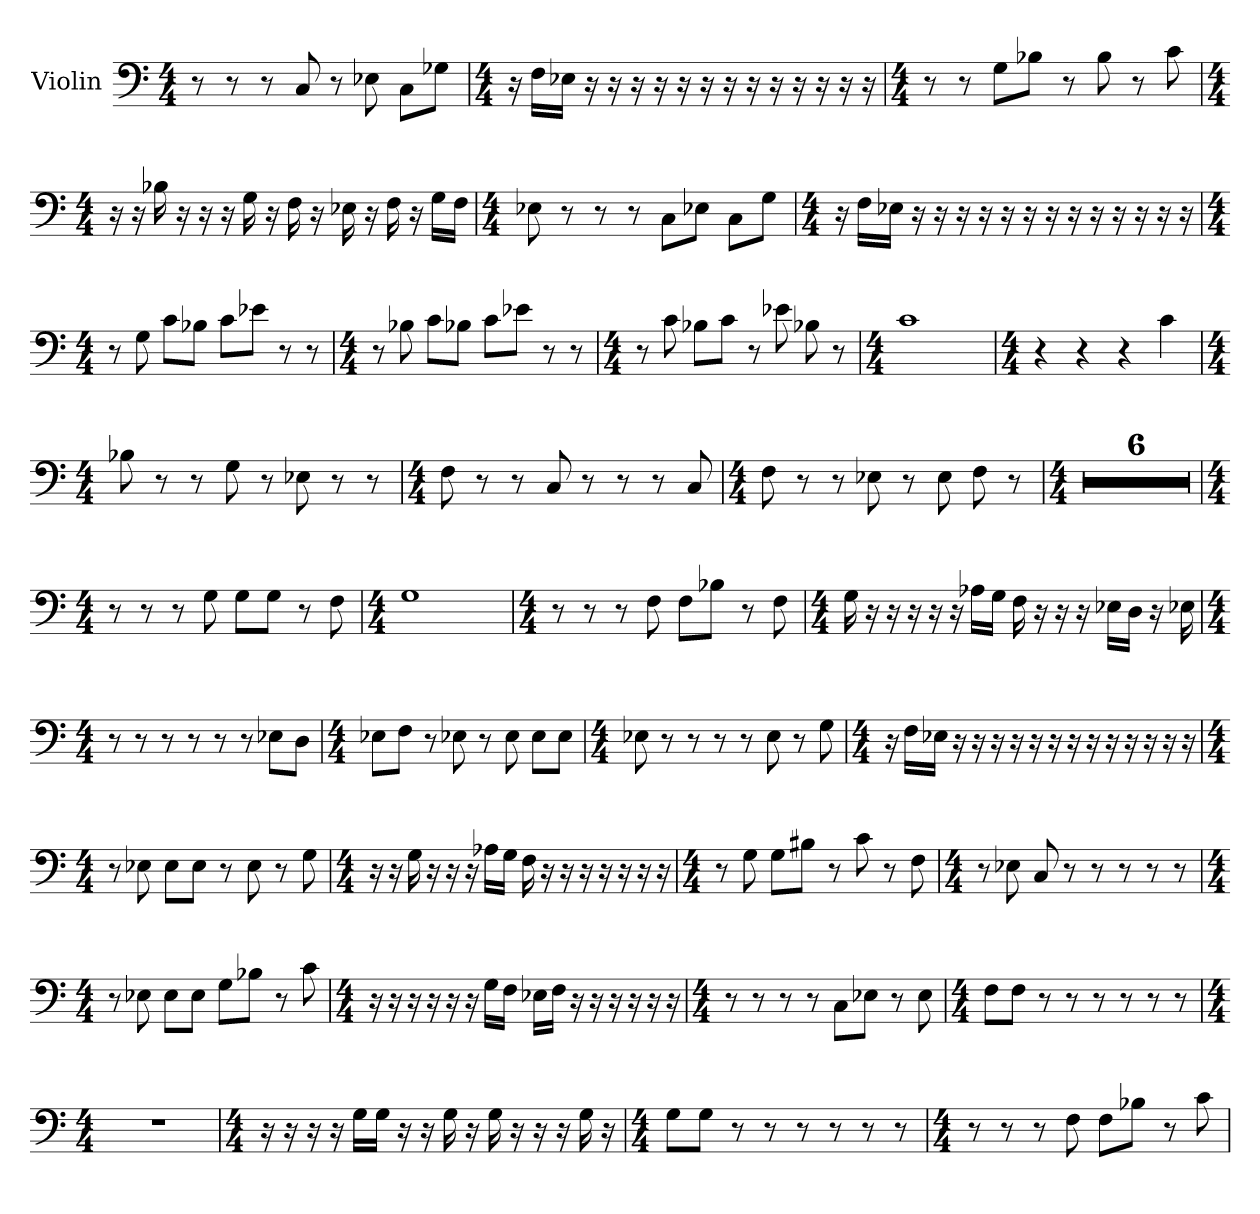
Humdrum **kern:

**kern
*part1
*staff1
*I"Violin
*I'Vln
*M4/4
=
8r
8r
8r
8C
8r
8E-X
8CL
8G-XJ
=
*M4/4
16r
16FLL
16E-XJJ
16r
16r
16r
16r
16r
16r
16r
16r
16r
16r
16r
16r
16r
=
*M4/4
8r
8r
8GL
8B-XJ
8r
8B-
8r
8c
=
*M4/4
16r
16r
16B-X
16r
16r
16r
16G
16r
16F
16r
16E-X
16r
16F
16r
16GLL
16FJJ
=
*M4/4
8E-X
8r
8r
8r
8CL
8E-XJ
8CL
8GJ
=
*M4/4
16r
16FLL
16E-XJJ
16r
16r
16r
16r
16r
16r
16r
16r
16r
16r
16r
16r
16r
=
*M4/4
8r
8G
8cL
8B-XJ
8cL
8e-XJ
8r
8r
=
*M4/4
8r
8B-X
8cL
8B-XJ
8cL
8e-XJ
8r
8r
=
*M4/4
8r
8c
8B-XL
8cJ
8r
8e-X
8B-X
8r
=
*M4/4
1c
=
*M4/4
4r
4r
4r
4c
=
*M4/4
8B-X
8r
8r
8G
8r
8E-X
8r
8r
=
*M4/4
8F
8r
8r
8C
8r
8r
8r
8C
=
*M4/4
8F
8r
8r
8E-X
8r
8E-
8F
8r
=
*M4/4
1r
=
*M4/4
1r
=
*M4/4
1r
=
*M4/4
1r
=
*M4/4
1r
=
*M4/4
1r
=
*M4/4
8r
8r
8r
8G
8GL
8GJ
8r
8F
=
*M4/4
1G
=
*M4/4
8r
8r
8r
8F
8FL
8B-XJ
8r
8F
=
*M4/4
16G
16r
16r
16r
16r
16r
16A-XLL
16GJJ
16F
16r
16r
16r
16E-XLL
16DJJ
16r
16E-X
=
*M4/4
8r
8r
8r
8r
8r
8r
8E-XL
8DJ
=
*M4/4
8E-XL
8FJ
8r
8E-X
8r
8E-
8E-L
8E-J
=
*M4/4
8E-X
8r
8r
8r
8r
8E-
8r
8G
=
*M4/4
16r
16FLL
16E-XJJ
16r
16r
16r
16r
16r
16r
16r
16r
16r
16r
16r
16r
16r
=
*M4/4
8r
8E-X
8E-L
8E-J
8r
8E-
8r
8G
=
*M4/4
16r
16r
16G
16r
16r
16r
16A-XLL
16GJJ
16F
16r
16r
16r
16r
16r
16r
16r
=
*M4/4
8r
8G
8GL
8B#XJ
8r
8c
8r
8F
=
*M4/4
8r
8E-X
8C
8r
8r
8r
8r
8r
=
*M4/4
8r
8E-X
8E-L
8E-J
8GL
8B-XJ
8r
8c
=
*M4/4
16r
16r
16r
16r
16r
16r
16GLL
16FJJ
16E-XLL
16FJJ
16r
16r
16r
16r
16r
16r
=
*M4/4
8r
8r
8r
8r
8CL
8E-XJ
8r
8E-
=
*M4/4
8FL
8FJ
8r
8r
8r
8r
8r
8r
=
*M4/4
1r
=
*M4/4
16r
16r
16r
16r
16GLL
16GJJ
16r
16r
16G
16r
16G
16r
16r
16r
16G
16r
=
*M4/4
8GL
8GJ
8r
8r
8r
8r
8r
8r
=
*M4/4
8r
8r
8r
8F
8FL
8B-XJ
8r
8c
=
*-
